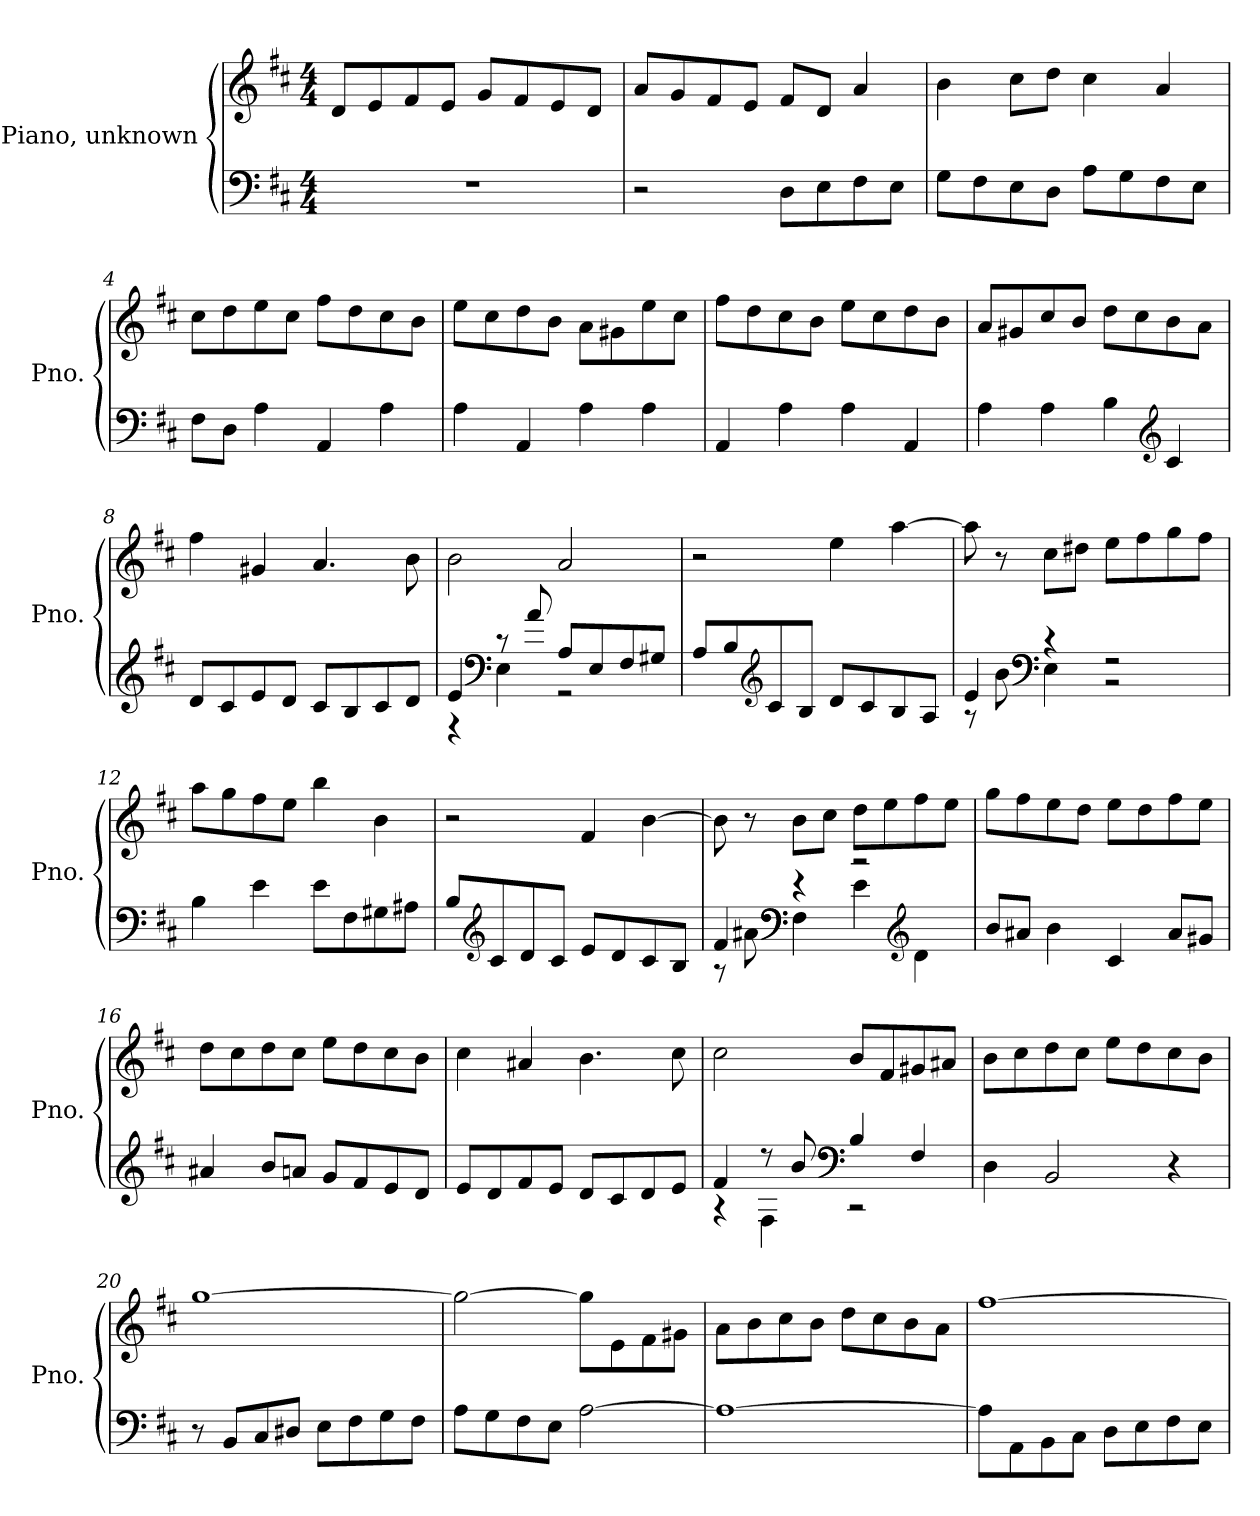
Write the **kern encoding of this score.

**kern	**kern
*part1	*part1
*staff2	*staff1
*I"Piano, unknown	*
*I'Pno.	*
*clefF4	*clefG2
*k[f#c#]	*k[f#c#]
*M4/4	*M4/4
*MM120	*MM120
=1	=1
1r	8d/L
.	8e/
.	8f#/
.	8e/J
.	8g/L
.	8f#/
.	8e/
.	8d/J
=2	=2
2r	8a/L
.	8g/
.	8f#/
.	8e/J
8D\L	8f#/L
8E\	8d/J
8F#\	4a/
8E\J	.
=3	=3
8G\L	4b\
8F#\	.
8E\	8cc#\L
8D\J	8dd\J
8A\L	4cc#\
8G\	.
8F#\	4a/
8E\J	.
=4	=4
8F#\L	8cc#\L
8D\J	8dd\
4A\	8ee\
.	8cc#\J
4AA/	8ff#\L
.	8dd\
4A\	8cc#\
.	8b\J
=5	=5
4A\	8ee\L
.	8cc#\
4AA/	8dd\
.	8b\J
4A\	8a\L
.	8g#X\
4A\	8ee\
.	8cc#\J
!!LO:LB:g=z
=6	=6
4AA/	8ff#\L
.	8dd\
4A\	8cc#\
.	8b\J
4A\	8ee\L
.	8cc#\
4AA/	8dd\
.	8b\J
=7	=7
4A\	8a/L
.	8g#X/
4A\	8cc#/
.	8b/J
4B\	8dd\L
.	8cc#\
*clefG2	*
4c#/	8b\
.	8a\J
=8	=8
8d/L	4ff#\
8c#/	.
8e/	4g#X/
8d/J	.
8c#/L	4.a/
8B/	.
8c#/	.
8d/J	8b\
=9	=9
*^	*
4e/	4r	2b\
*clefF4	*	*
8r	4E\	.
8a/	.	.
8A/L	2r	2a/
8E/	.	.
8F#/	.	.
8G#X/J	.	.
*v	*v	*
!!LO:LB:g=z
=10	=10
8A/L	2r
8B/	.
*clefG2	*
8c#/	.
8B/J	.
8d/L	4ee\
8c#/	.
8B/	[4aa\
8A/J	.
=11	=11
*^	*
4e/	8r	8aa\]
.	8b\	8r
*clefF4	*	*
4r	4E\	8cc#\L
.	.	8dd#X\J
2r	2r	8ee\L
.	.	8ff#\
.	.	8gg\
.	.	8ff#\J
*v	*v	*
=12	=12
4B\	8aa\L
.	8gg\
4e\	8ff#\
.	8ee\J
8e\L	4bb\
8F#\	.
8G#X\	4b\
8A#X\J	.
=13	=13
8B/L	2r
*clefG2	*
8c#/	.
8d/	.
8c#/J	.
8e/L	4f#/
8d/	.
8c#/	[4b\
8B/J	.
!!LO:LB:g=z
=14	=14
*^	*
4f#/	8r	8b\]
.	8a#X\	8r
*clefF4	*	*
4r	4F#\	8b\L
.	.	8cc#\J
2r	4e\	8dd\L
.	.	8ee\
*clefG2	*	*
.	4d\	8ff#\
.	.	8ee\J
*v	*v	*
=15	=15
8b/L	8gg\L
8a#X/J	8ff#\
4b\	8ee\
.	8dd\J
4c#/	8ee\L
.	8dd\
8a#/L	8ff#\
8g#X/J	8ee\J
=16	=16
4a#X/	8dd\L
.	8cc#\
8b/L	8dd\
8an/J	8cc#\J
8g/L	8ee\L
8f#/	8dd\
8e/	8cc#\
8d/J	8b\J
=17	=17
8e/L	4cc#\
8d/	.
8f#/	4a#X/
8e/J	.
8d/L	4.b\
8c#/	.
8d/	.
8e/J	8cc#\
!!LO:LB:g=z
=18	=18
*^	*
4f#/	4r	2cc#\
8r	4F#\	.
8b/	.	.
*clefF4	*	*
4B/	2r	8b/L
.	.	8f#/
4F#/	.	8g#X/
.	.	8a#X/J
*v	*v	*
=19	=19
4D\	8b\L
.	8cc#\
2BB/	8dd\
.	8cc#\J
.	8ee\L
.	8dd\
4r	8cc#\
.	8b\J
=20	=20
8r	[1gg
8BB/L	.
8C#/	.
8D#X/J	.
8E\L	.
8F#\	.
8G\	.
8F#\J	.
=21	=21
8A\L	2gg\_
8G\	.
8F#\	.
8E\J	.
[2A\	8gg\L]
.	8e\
.	8f#\
.	8g#X\J
!!LO:LB:g=z
=22	=22
1A_	8a\L
.	8b\
.	8cc#\
.	8b\J
.	8dd\L
.	8cc#\
.	8b\
.	8a\J
=23	=23
8A\L]	[1ff#
8AA\	.
8BB\	.
8C#\J	.
8D\L	.
8E\	.
8F#\	.
8E\J	.
=	=
*-	*-
